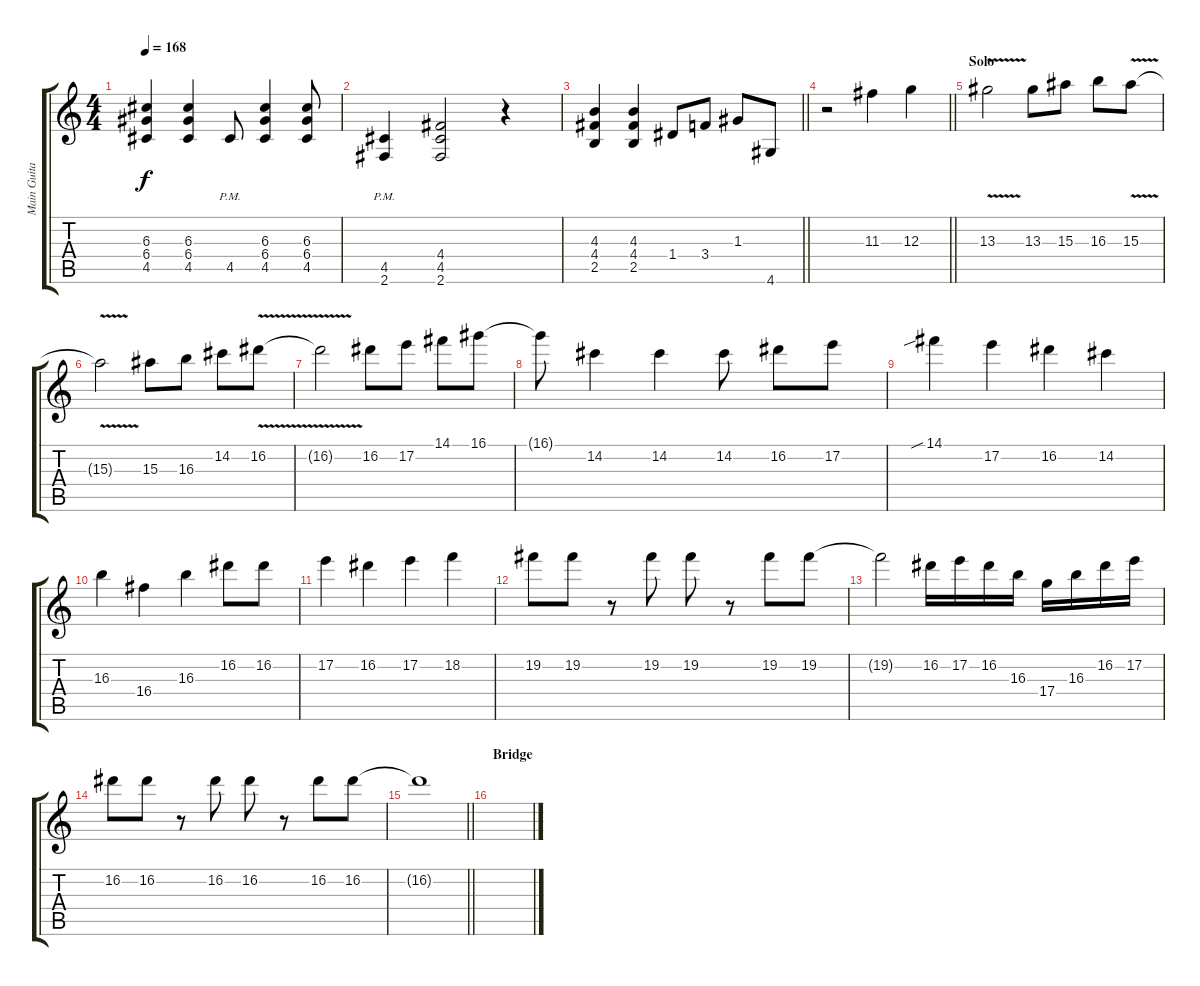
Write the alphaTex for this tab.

\track ("Main Guitar" "Main Guita") {instrument overdrivenguitar}
\staff {score tabs}
\tuning (E4 B3 G3 D3 A2 E2) {hide}
\ts (4 4)
\tempo 168
\clef g2
\ks c
(6.3 6.4 4.5).4{dy f} (6.3 6.4 4.5).4 4.5{pm}.8 (6.3 6.4 4.5).4 (6.3 6.4 4.5).8 |
(4.5{pm} 2.6{pm}).4 (4.4 4.5 2.6).2 r.4 |
\barLineRight lightlight
(4.3 4.4 2.5).4 (4.3 4.4 2.5).4 1.4.8 3.4.8 1.3.8 4.6.8 |
\barLineRight lightlight
r.2{balance 8} 11.3.4 12.3.4 |
\section ("" "Solo")
13.3{v}.2 13.3.8 15.3.8 16.3.8 15.3{v}.8 |
15.3{t}.2 15.3.8 16.3.8 14.2.8 16.2{v}.8 |
16.2{t}.2 16.2.8 17.2.8 14.1.8 16.1.8 |
16.1{t}.8 14.2.4 14.2.4 14.2.8 16.2.8 17.2.8 |
14.1{sib}.4 17.2.4 16.2.4 14.2.4 |
16.3.4 16.4.4 16.3.4 16.2.8 16.2.8 |
17.2.4 16.2.4 17.2.4 18.2.4 |
19.2.8 19.2.8 r.8 19.2.8 19.2.8 r.8 19.2.8 19.2.8 |
19.2{t}.2 16.2.16 17.2.16 16.2.16 16.3.16 17.4.16 16.3.16 16.2.16 17.2.16 |
16.2.8 16.2.8 r.8 16.2.8 16.2.8 r.8 16.2.8 16.2.8 |
\barLineRight lightlight
16.2{t}.1 |
\section ("" "Bridge")
